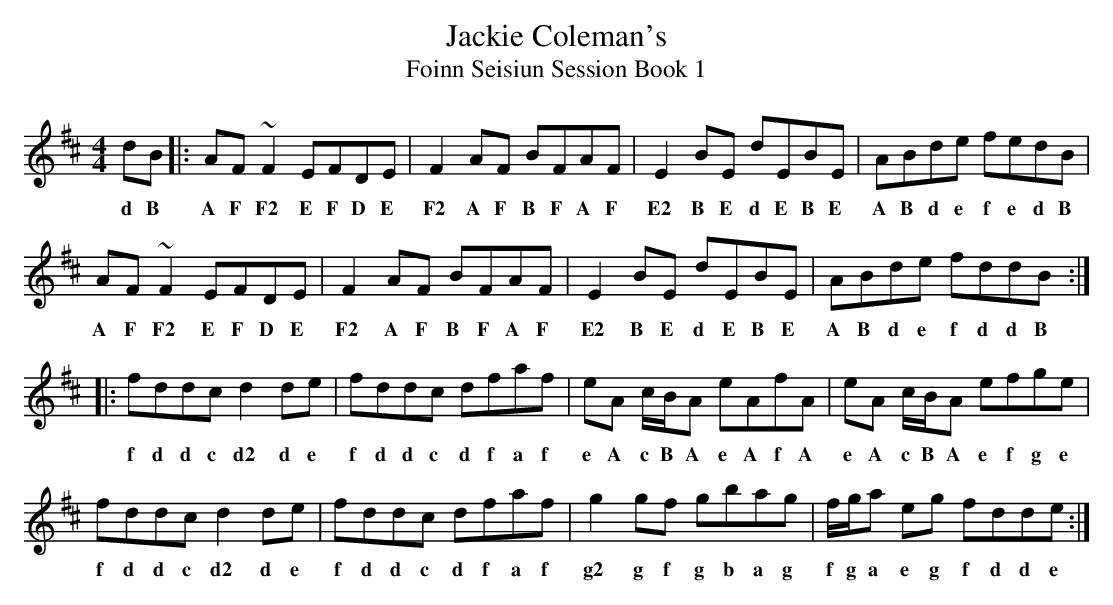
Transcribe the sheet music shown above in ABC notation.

X:1
T: Jackie Coleman's
T: Foinn Seisiun Session Book 1
M: 4/4
L: 1/8
K: Dmaj
dB|:AF ~F2 EFDE|F2 AF BFAF|E2 BE dEBE|ABde fedB|
w: d B A F F2 E F D E F2 A F B F A F E2 B E d E B E A B d e f e d B
AF  ~F2 EFDE|F2 AF BFAF|E2 BE dEBE|ABde fddB:|
w: A F  F2 E F D E F2 A F B F A F E2 B E d E B E A B d e f d d B
|:fddc d2de|fddc dfaf|eA c/B/A eAfA|eA c/B/A efge|
w: f d d c d2 d e f d d c d f a f e A c B A e A f A e A c B A e f g e
fddc d2de|fddc dfaf|g2 gf gbag|f/g/a eg fdde:|
w: f d d c d2 d e f d d c d f a f g2 g f  g b a g f g a e g f d d e
